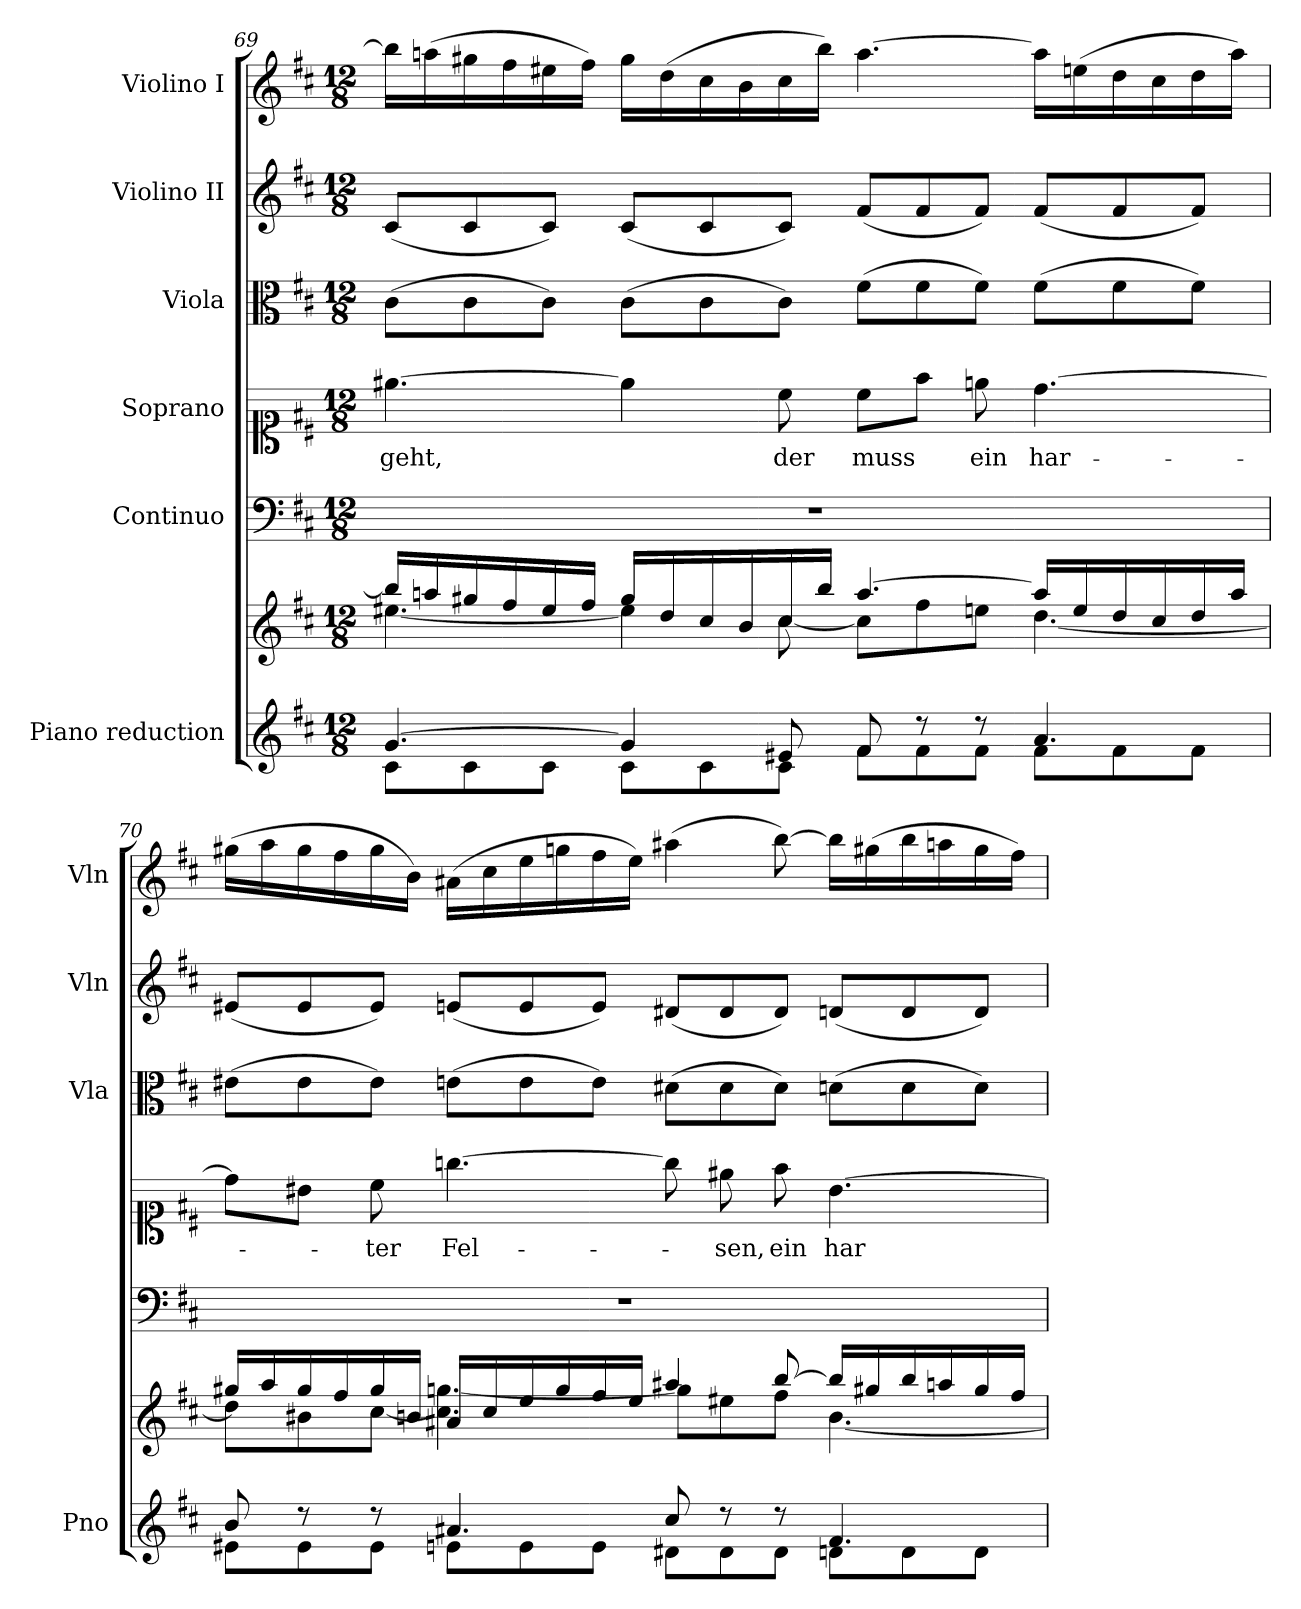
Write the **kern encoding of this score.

**kern	**kern	**kern	**kern	**text	**kern	**kern	**kern
*part6	*part6	*part5	*part4	*part4	*part3	*part2	*part1
*staff7	*staff6	*staff5	*staff4	*staff4	*staff3	*staff2	*staff1
*I"Piano reduction	*	*I"Continuo	*I"Soprano	*	*I"Viola	*I"Violino II	*I"Violino I
*I'Pno	*	*	*	*	*I'Vla	*I'Vln	*I'Vln
*clefG2	*clefG2	*clefF4	*clefC1	*	*clefC3	*clefG2	*clefG2
*k[f#c#]	*k[f#c#]	*k[f#c#]	*k[f#c#]	*	*k[f#c#]	*k[f#c#]	*k[f#c#]
*M12/8	*M12/8	*M12/8	*M12/8	*	*M12/8	*M12/8	*M12/8
=69	=69	=69	=69	=69	=69	=69	=69
*^	*^	*	*	*	*	*	*
!	!	!	!	!	!	!LO:LY:b	!	!	!
[4.g/	8c#\L	16bb/LL]	[4.ee#X\	1.r	[4.ee#X\	geht,	(8c#\L	(8c#/L	16bb\LL]
.	.	16aan/	.	.	.	.	.	.	(16aan\
.	8c#\	16gg#X/	.	.	.	.	8c#\	8c#/	16gg#X\
.	.	16ff#/	.	.	.	.	.	.	16ff#\
.	8c#\J	16ee#/	.	.	.	.	8c#\J)	8c#/J)	16ee#X\
.	.	16ff#/JJ	.	.	.	.	.	.	16ff#\JJ)
4g/]	8c#\L	16gg#/LL	4ee#\]	.	4ee#\]	.	(8c#\L	(8c#/L	16gg#\LL
.	.	16dd/	.	.	.	.	.	.	(16dd\
.	8c#\	16cc#/	.	.	.	.	8c#\	8c#/	16cc#\
.	.	16b/	.	.	.	.	.	.	16b\
!	!	!	!	!	!	!LO:LY:b	!	!	!
8e#X/	8c#\J	16cc#/	[8cc#\	.	8cc#\	der	8c#\J)	8c#/J)	16cc#\
.	.	16bb/JJ	.	.	.	.	.	.	16bb\JJ)
!	!	!	!	!	!	!LO:LY:b	!	!	!
8f#/	8f#\L	[4.aa/	8cc#\L]	.	8cc#\L	muss	(8f#\L	(8f#/L	[4.aa\
8r	8f#\	.	8ff#\	.	8ff#\J	.	8f#\	8f#/	.
!	!	!	!	!	!	!LO:LY:b	!	!	!
8r	8f#\J	.	8een\J	.	8een\	ein	8f#\J)	8f#/J)	.
!	!	!	!	!	!	!LO:LY:b	!	!	!
4.a/	8f#\L	16aa/LL]	[4.dd\	.	[4.dd\	har-	(8f#\L	(8f#/L	16aa\LL]
.	.	16ee/	.	.	.	.	.	.	(16een\
.	8f#\	16dd/	.	.	.	.	8f#\	8f#/	16dd\
.	.	16cc#/	.	.	.	.	.	.	16cc#\
.	8f#\J	16dd/	.	.	.	.	8f#\J)	8f#/J)	16dd\
.	.	16aa/JJ	.	.	.	.	.	.	16aa\JJ)
=70	=70	=70	=70	=70	=70	=70	=70	=70	=70
8b/	8e#X\L	16gg#X/LL	8dd\L]	1.r	8dd\L]	.	(8e#X\L	(8e#X/L	(16gg#X\LL
.	.	16aa/	.	.	.	.	.	.	16aa\
8r	8e#\	16gg#/	8b#X\	.	8b#X\J	.	8e#\	8e#/	16gg#\
.	.	16ff#/	.	.	.	.	.	.	16ff#\
!	!	!	!	!	!	!LO:LY:b	!	!	!
8r	8e#\J	16gg#/	[>8cc#\J	.	8cc#\	-ter	8e#\J)	8e#/J)	16gg#\
.	.	16bn/JJ	.	.	.	.	.	.	16b\JJ)
!	!	!	!	!	!	!LO:LY:b	!	!	!
4.a#X/	8en\L	16a#X/LL	4.cc#\] [4.ggn\	.	[4.ggn\	Fel-	(8en\L	(8en/L	(16a#X\LL
.	.	16cc#/	.	.	.	.	.	.	16cc#\
.	8e\	16ee/	.	.	.	.	8e\	8e/	16ee\
.	.	16gg/	.	.	.	.	.	.	16ggn\
.	8e\J	16ff#/	.	.	.	.	8e\J)	8e/J)	16ff#\
.	.	16ee/JJ	.	.	.	.	.	.	16ee\JJ)
8cc#/	8d#X\L	4aa#X/	8gg\L]	.	8gg\]	.	(8d#X\L	(8d#X/L	(4aa#X\
!	!	!	!	!	!	!LO:LY:b	!	!	!
8r	8d#\	.	8ee#X\	.	8ee#X\	-sen,	8d#\	8d#/	.
!	!	!	!	!	!	!LO:LY:b	!	!	!
8r	8d#\J	[8bb/	8ff#\J	.	8ff#\	ein	8d#\J)	8d#/J)	[8bb\)
!	!	!	!	!	!	!LO:LY:b	!	!	!
4.f#/	8dn\L	16bb/LL]	[4.b\	.	[4.b#\	har-	(8dn\L	(8dn/L	16bb\LL]
.	.	16gg#X/	.	.	.	.	.	.	(16gg#X\
.	8d\	16bb/	.	.	.	.	8d\	8d/	16bb\
.	.	16aan/	.	.	.	.	.	.	16aan\
.	8d\J	16gg#/	.	.	.	.	8d\J)	8d/J)	16gg#\
.	.	16ff#/JJ	.	.	.	.	.	.	16ff#\JJ)
*v	*v	*	*	*	*	*	*	*	*
*	*v	*v	*	*	*	*	*	*
=	=	=	=	=	=	=	=
*-	*-	*-	*-	*-	*-	*-	*-
